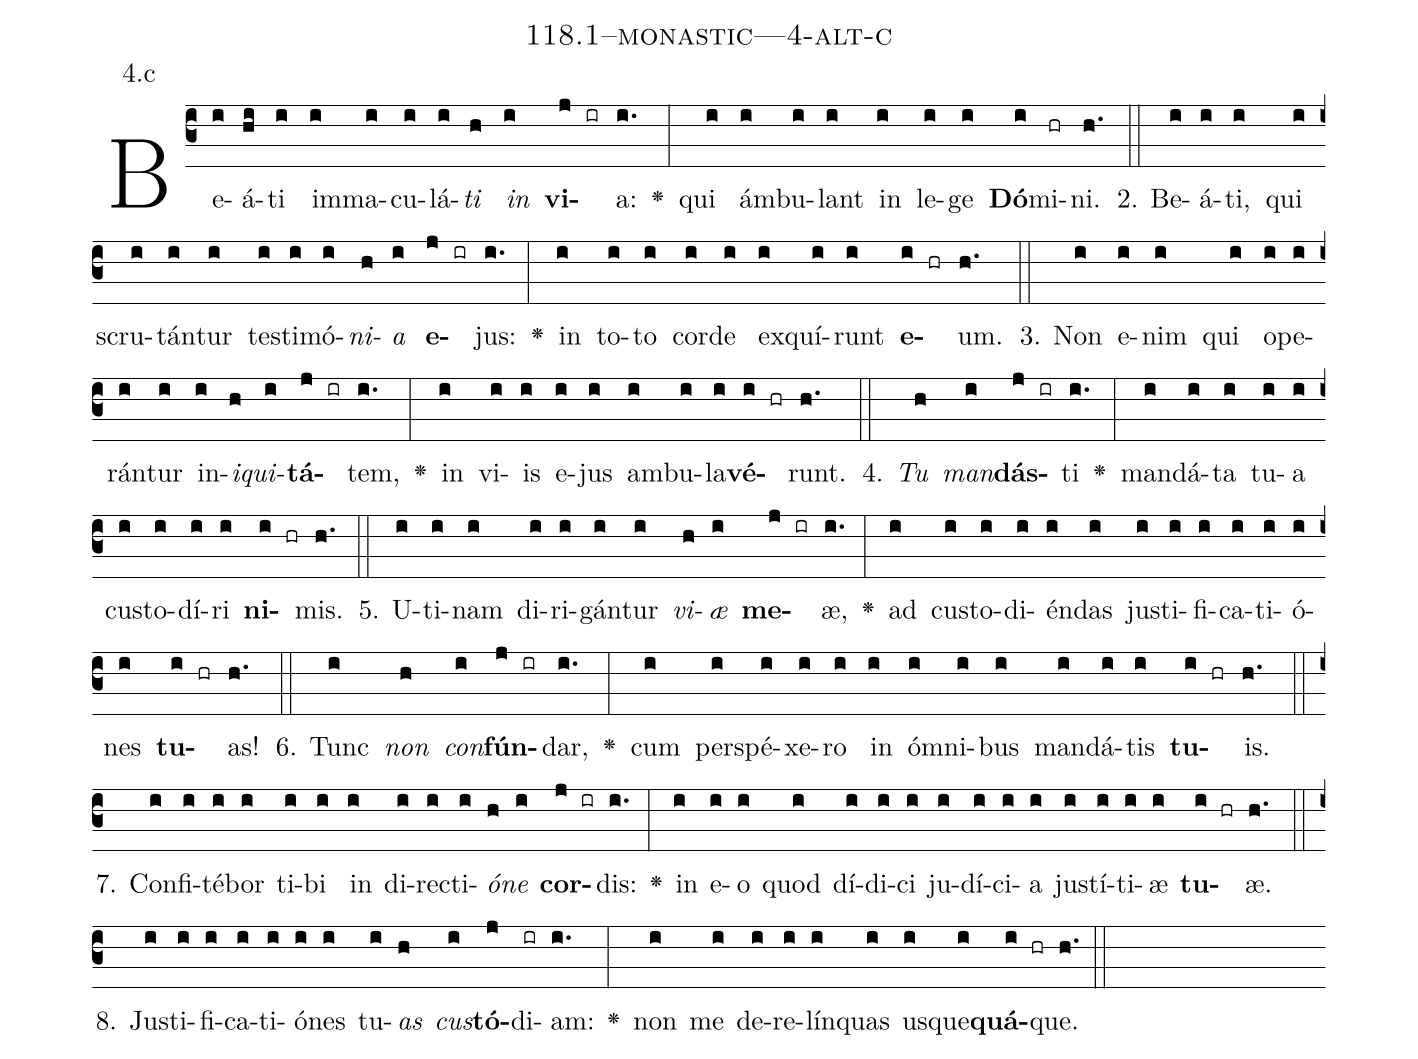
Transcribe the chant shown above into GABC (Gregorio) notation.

name: 118.1--monastic---4-alt-c;
annotation: 4.c;
%%
(c3)Be(i)á(hi)ti(i) im(i)ma(i)cu(i)lá(i)<i>ti</i>(h) <i>in</i>(i) <b>vi</b>(j ir)a:(i.) <v>\greheightstar</v>(:) qui(i) ám(i)bu(i)lant(i) in(i) le(i)ge(i) <b>Dó</b>(i)mi(hr)ni.(h.) (::)
2. Be(i)á(i)ti,(i) qui(i) scru(i)tán(i)tur(i) tes(i)ti(i)mó(i)<i>ni</i>(h)<i>a</i>(i) <b>e</b>(j ir)jus:(i.) <v>\greheightstar</v>(:) in(i) to(i)to(i) cor(i)de(i) ex(i)quí(i)runt(i) <b>e</b>(i hr)um.(h.) (::)
3. Non(i) e(i)nim(i) qui(i) o(i)pe(i)rán(i)tur(i) in(i)<i>i</i>(h)<i>qui</i>(i)<b>tá</b>(j ir)tem,(i.) <v>\greheightstar</v>(:) in(i) vi(i)is(i) e(i)jus(i) am(i)bu(i)la(i)<b>vé</b>(i hr)runt.(h.) (::)
4. <i>Tu</i>(h) <i>man</i>(i)<b>dás</b>(j ir)ti(i.) <v>\greheightstar</v>(:) man(i)dá(i)ta(i) tu(i)a(i) cus(i)to(i)dí(i)ri(i) <b>ni</b>(i hr)mis.(h.) (::)
5. U(i)ti(i)nam(i) di(i)ri(i)gán(i)tur(i) <i>vi</i>(h)<i>æ</i>(i) <b>me</b>(j ir)æ,(i.) <v>\greheightstar</v>(:) ad(i) cus(i)to(i)di(i)én(i)das(i) jus(i)ti(i)fi(i)ca(i)ti(i)ó(i)nes(i) <b>tu</b>(i hr)as!(h.) (::)
6. Tunc(i) <i>non</i>(h) <i>con</i>(i)<b>fún</b>(j ir)dar,(i.) <v>\greheightstar</v>(:) cum(i) per(i)spé(i)xe(i)ro(i) in(i) óm(i)ni(i)bus(i) man(i)dá(i)tis(i) <b>tu</b>(i hr)is.(h.) (::)
7. Con(i)fi(i)té(i)bor(i) ti(i)bi(i) in(i) di(i)rec(i)ti(i)<i>ó</i>(h)<i>ne</i>(i) <b>cor</b>(j ir)dis:(i.) <v>\greheightstar</v>(:) in(i) e(i)o(i) quod(i) dí(i)di(i)ci(i) ju(i)dí(i)ci(i)a(i) jus(i)tí(i)ti(i)æ(i) <b>tu</b>(i hr)æ.(h.) (::)
8. Jus(i)ti(i)fi(i)ca(i)ti(i)ó(i)nes(i) tu(i)<i>as</i>(h) <i>cus</i>(i)<b>tó</b>(j)di(ir)am:(i.) <v>\greheightstar</v>(:) non(i) me(i) de(i)re(i)lín(i)quas(i) us(i)que(i)<b>quá</b>(i hr)que.(h.) (::)
